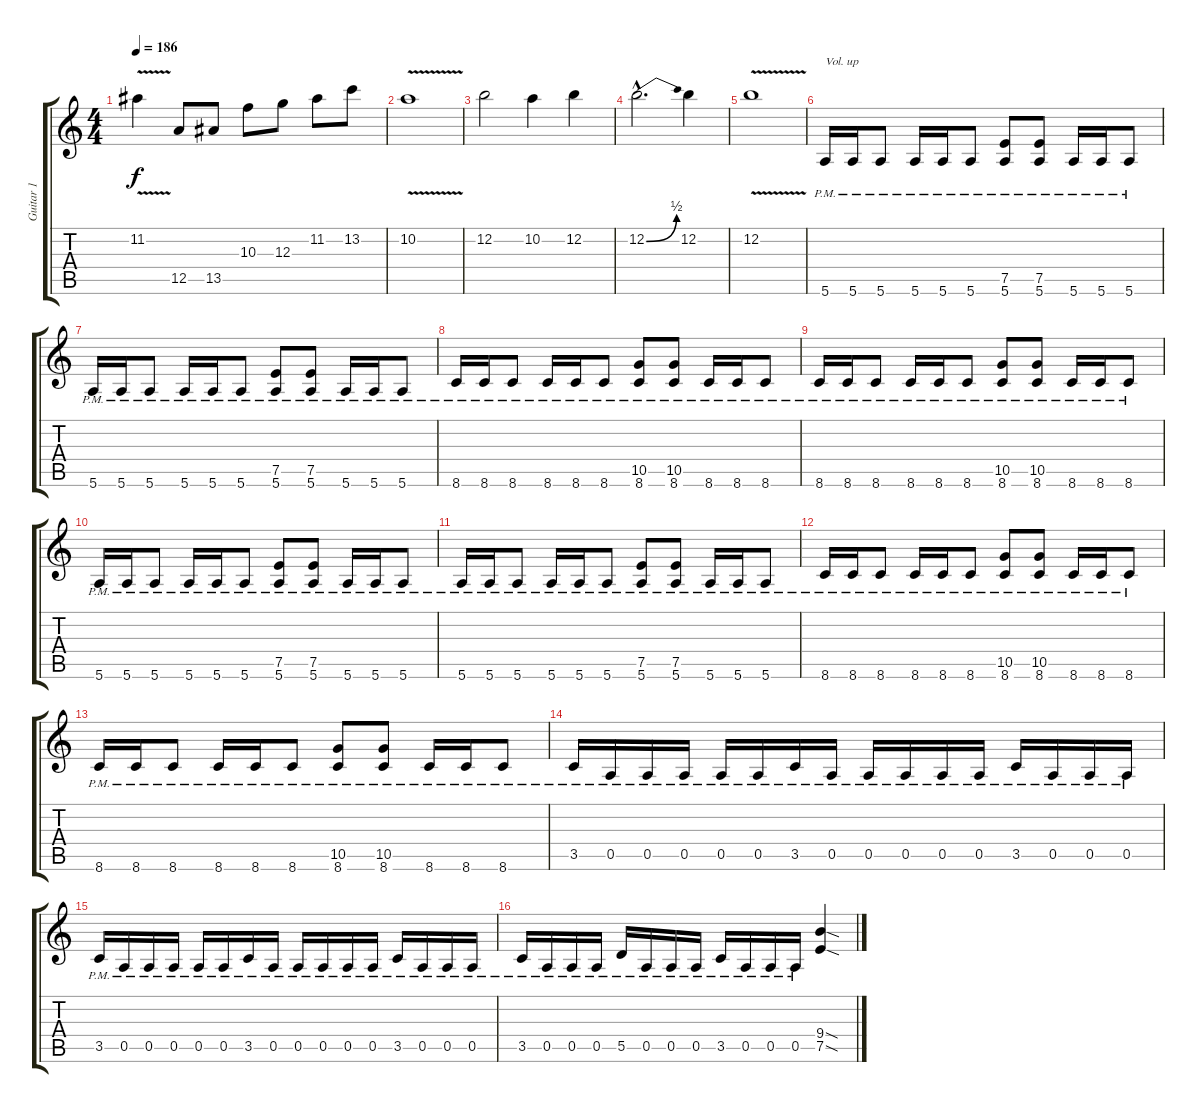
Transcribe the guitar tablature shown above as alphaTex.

\track ("Guitar 1" "Guitar 1") {instrument distortionguitar}
\staff {score tabs}
\tuning (E4 B3 G3 D3 A2 E2) {hide}
\ts (4 4)
\tempo 186
\clef g2
\ks c
11.2{v}.4{dy f} 12.5.8 13.5.8 10.3.8 12.3.8 11.2.8 13.2.8 |
10.2{v}.1 |
12.2.2 10.2.4 12.2.4 |
12.2{be (bend 0 0 60 2) hac}.2{d} 12.2.4 |
12.2{v}.1 |
5.6{pm}.16{txt "Vol. up" volume 12} 5.6{pm}.16 5.6{pm}.8 5.6{pm}.16 5.6{pm}.16 5.6{pm}.8 (7.5{pm} 5.6{pm}).8 (7.5{pm} 5.6{pm}).8 5.6{pm}.16 5.6{pm}.16 5.6{pm}.8 |
5.6{pm}.16 5.6{pm}.16 5.6{pm}.8 5.6{pm}.16 5.6{pm}.16 5.6{pm}.8 (7.5{pm} 5.6{pm}).8 (7.5{pm} 5.6{pm}).8 5.6{pm}.16 5.6{pm}.16 5.6{pm}.8 |
8.6{pm}.16 8.6{pm}.16 8.6{pm}.8 8.6{pm}.16 8.6{pm}.16 8.6{pm}.8 (10.5{pm} 8.6{pm}).8 (10.5{pm} 8.6{pm}).8 8.6{pm}.16 8.6{pm}.16 8.6{pm}.8 |
8.6{pm}.16 8.6{pm}.16 8.6{pm}.8 8.6{pm}.16 8.6{pm}.16 8.6{pm}.8 (10.5{pm} 8.6{pm}).8 (10.5{pm} 8.6{pm}).8 8.6{pm}.16 8.6{pm}.16 8.6{pm}.8 |
5.6{pm}.16 5.6{pm}.16 5.6{pm}.8 5.6{pm}.16 5.6{pm}.16 5.6{pm}.8 (7.5{pm} 5.6{pm}).8 (7.5{pm} 5.6{pm}).8 5.6{pm}.16 5.6{pm}.16 5.6{pm}.8 |
5.6{pm}.16 5.6{pm}.16 5.6{pm}.8 5.6{pm}.16 5.6{pm}.16 5.6{pm}.8 (7.5{pm} 5.6{pm}).8 (7.5{pm} 5.6{pm}).8 5.6{pm}.16 5.6{pm}.16 5.6{pm}.8 |
8.6{pm}.16 8.6{pm}.16 8.6{pm}.8 8.6{pm}.16 8.6{pm}.16 8.6{pm}.8 (10.5{pm} 8.6{pm}).8 (10.5{pm} 8.6{pm}).8 8.6{pm}.16 8.6{pm}.16 8.6{pm}.8 |
8.6{pm}.16 8.6{pm}.16 8.6{pm}.8 8.6{pm}.16 8.6{pm}.16 8.6{pm}.8 (10.5{pm} 8.6{pm}).8 (10.5{pm} 8.6{pm}).8 8.6{pm}.16 8.6{pm}.16 8.6{pm}.8 |
3.5{pm}.16 0.5{pm}.16 0.5{pm}.16 0.5{pm}.16 0.5{pm}.16 0.5{pm}.16 3.5{pm}.16 0.5{pm}.16 0.5{pm}.16 0.5{pm}.16 0.5{pm}.16 0.5{pm}.16 3.5{pm}.16 0.5{pm}.16 0.5{pm}.16 0.5{pm}.16 |
3.5{pm}.16 0.5{pm}.16 0.5{pm}.16 0.5{pm}.16 0.5{pm}.16 0.5{pm}.16 3.5{pm}.16 0.5{pm}.16 0.5{pm}.16 0.5{pm}.16 0.5{pm}.16 0.5{pm}.16 3.5{pm}.16 0.5{pm}.16 0.5{pm}.16 0.5{pm}.16 |
3.5{pm}.16 0.5{pm}.16 0.5{pm}.16 0.5{pm}.16 5.5{pm}.16 0.5{pm}.16 0.5{pm}.16 0.5{pm}.16 3.5{pm}.16 0.5{pm}.16 0.5{pm}.16 0.5{pm}.16 (9.4{sod} 7.5{sod}).4
